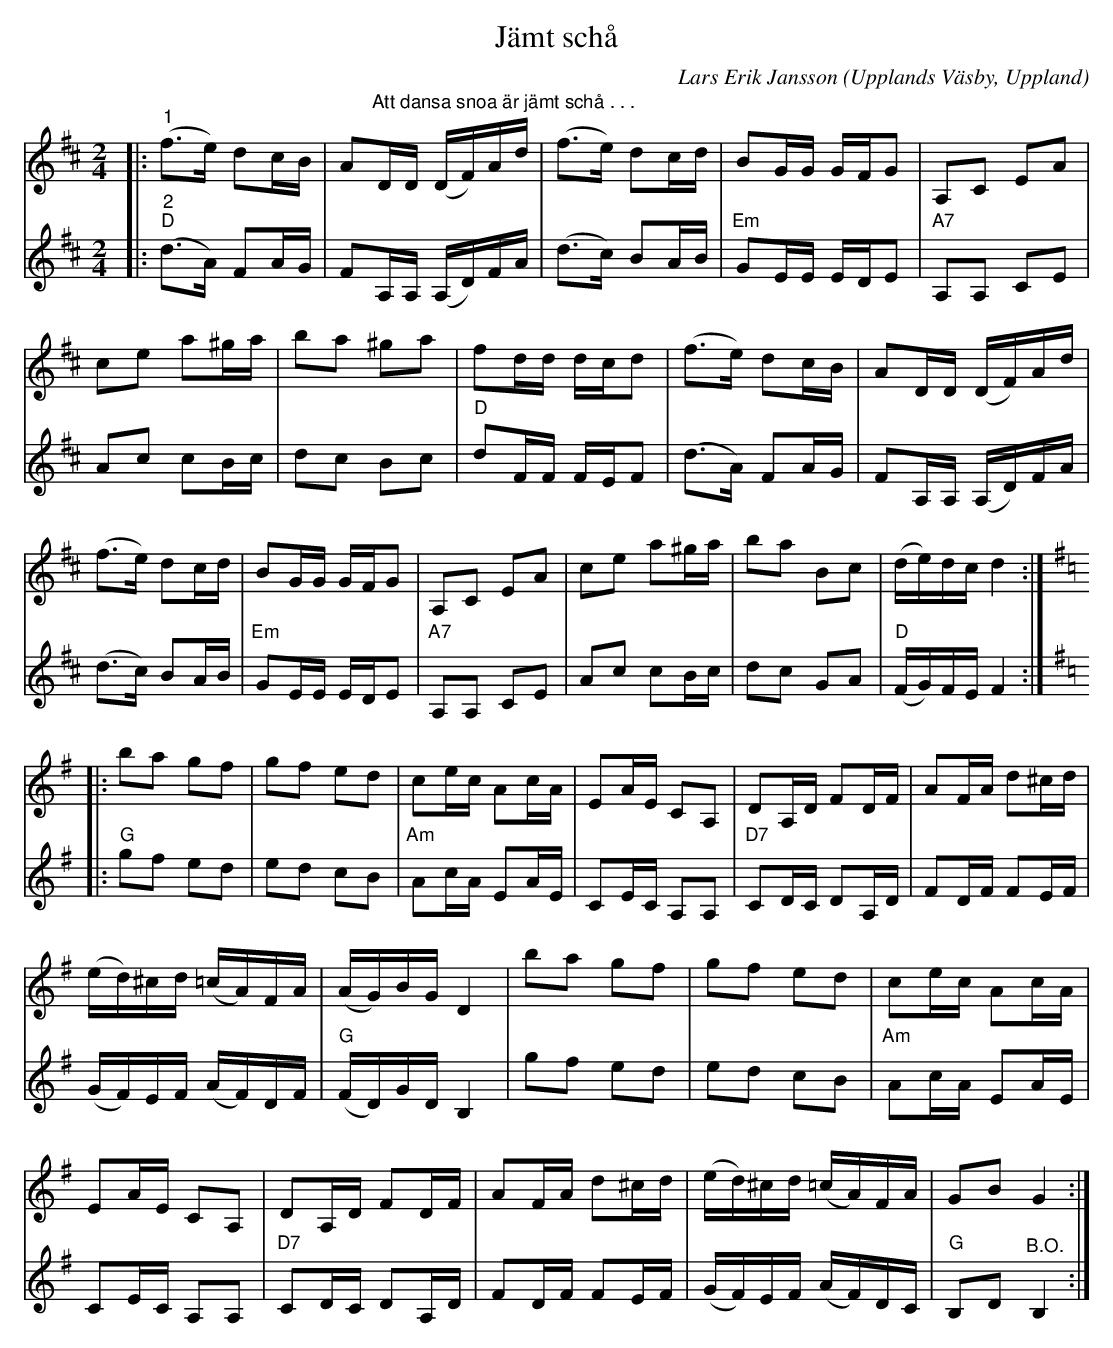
X:1
T:Jämt schå
O:Upplands Väsby, Uppland
C:Lars Erik Jansson
L:1/16
M:2/4
K:D
V:1
|:"^1" (f2>e2) d2cB | A2"^Att dansa snoa är jämt schå . . ."DD (DF)Ad | (f2>e2) d2cd | B2GG GFG2 | A,2C2 E2A2 |
c2e2 a2^ga | b2a2 ^g2a2 | f2dd dcd2 | (f2>e2) d2cB | A2DD (DF)Ad |
(f2>e2) d2cd | B2GG GFG2 | A,2C2 E2A2 | c2e2 a2^ga | b2a2 B2c2 | (de)dc d4 ::
[K:G] b2a2 g2f2 | g2f2 e2d2 | c2ec A2cA | E2AE C2A,2 | D2A,D F2DF | A2FA d2^cd |
(ed)^cd (=cA)FA | (AG)BG D4 | b2a2 g2f2 | g2f2 e2d2 | c2ec A2cA |
E2AE C2A,2 | D2A,D F2DF | A2FA d2^cd | (ed)^cd (=cA)FA | G2B2 G4 :|
V:2
|:"^2""D" (d2>A2) F2AG | F2A,A, (A,D)FA | (d2>c2) B2AB | "Em" G2EE EDE2 |"A7" A,2A,2 C2E2 |
A2c2 c2Bc | d2c2 B2c2 |"D" d2FF FEF2 | (d2>A2) F2AG | F2A,A, (A,D)FA | (d2>c2) B2AB | "Em" G2EE EDE2 |
"A7" A,2A,2 C2E2 | A2c2 c2Bc | d2c2 G2A2 | "D" (FG)FE F4 ::
[K:G]"G" g2f2 e2d2 | e2d2 c2B2 |"Am" A2cA E2AE | C2EC A,2A,2 |"D7" C2DC D2A,D | F2DF F2EF |
(GF)EF (AF)DF | "G" (FD)GD B,4 | g2f2 e2d2 | e2d2 c2B2 | "Am" A2cA E2AE | C2EC A,2A,2 |"D7" C2DC D2A,D |
F2DF F2EF | (GF)EF (AF)DC | "G" B,2D2 "^B.O."  B,4 :|
